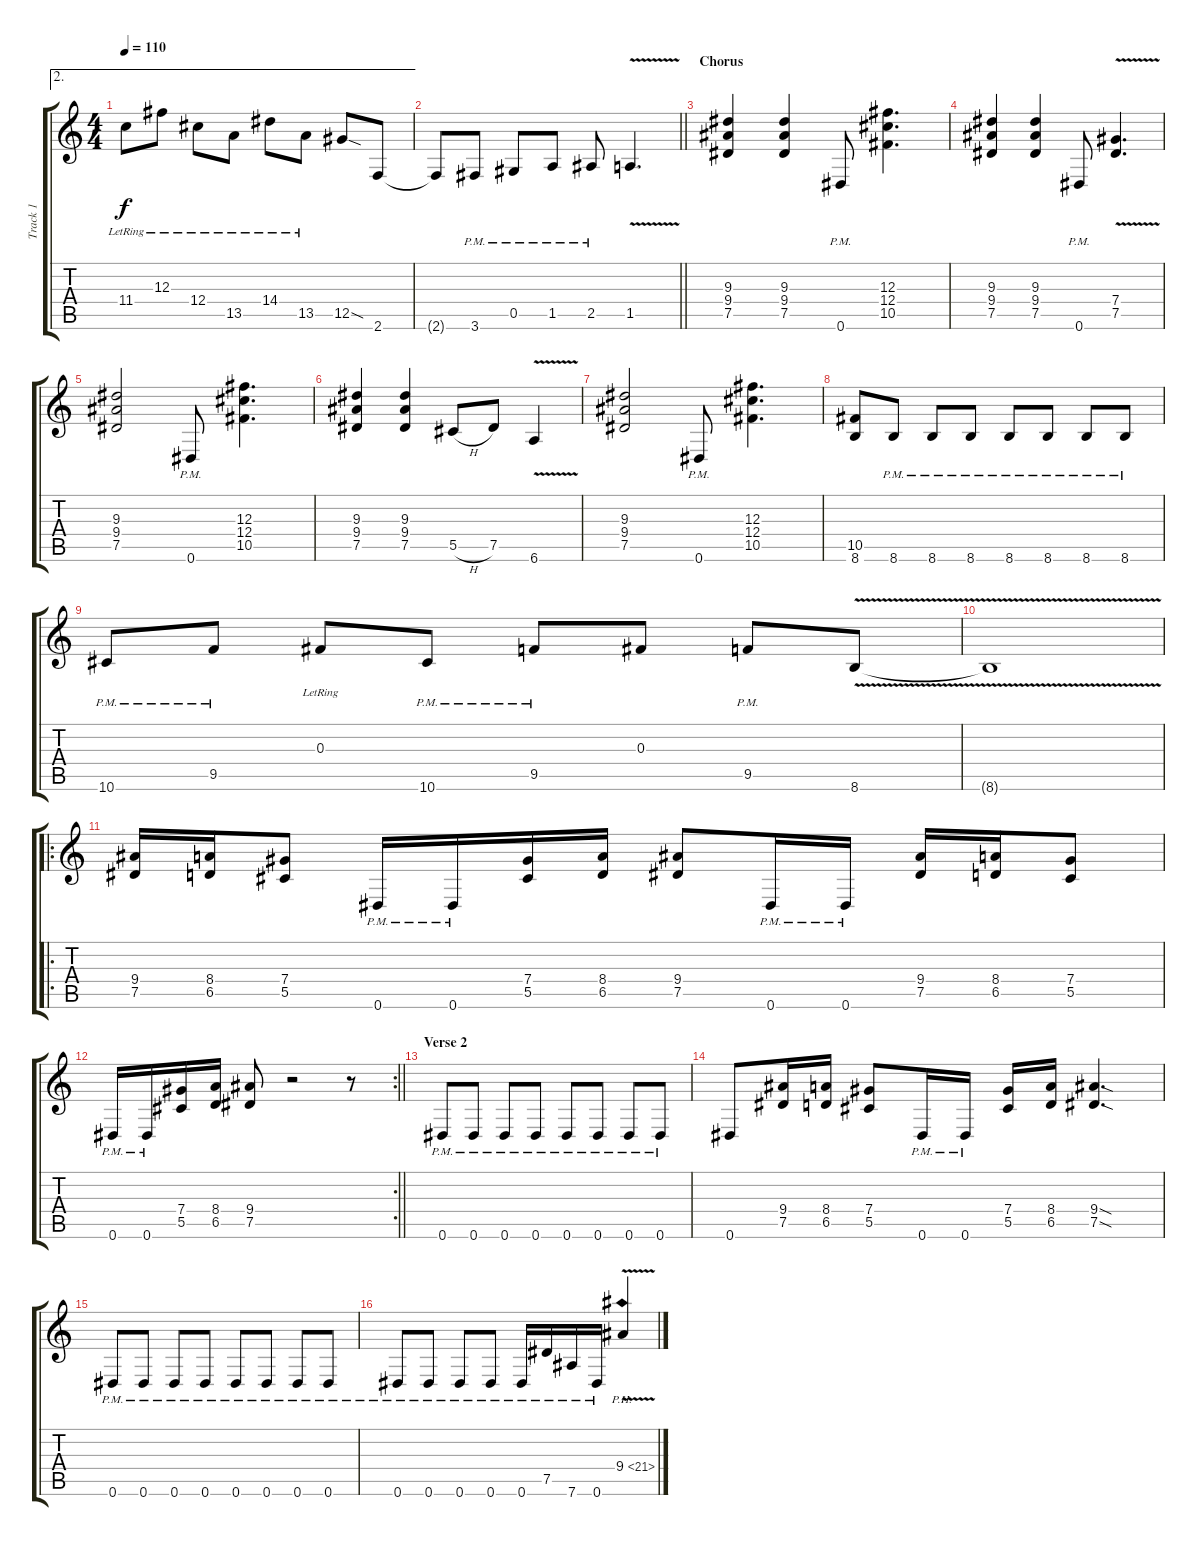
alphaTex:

\track ("Track 1" "Track 1") {instrument distortionguitar}
\staff {score tabs}
\tuning (Eb4 Bb3 Gb3 Db3 Ab2 Eb2) {hide}
\ae 2
\ts (4 4)
\tempo 110
\clef g2
\ks c
11.4{lr}.8{dy f} 12.3{lr}.8 12.4{lr}.8 13.5{lr}.8 14.4{lr}.8 13.5{lr}.8 12.5{sod}.8 2.6.8 |
\barLineRight lightlight
2.6{t}.8 3.6{pm}.8 0.5{pm}.8 1.5{pm}.8 2.5{pm}.8 1.5{v}.4{d} |
\section ("" "Chorus")
(9.3 9.4 7.5).4 (9.3 9.4 7.5).4 0.6{pm}.8 (12.3 12.4 10.5).4{d} |
(9.3 9.4 7.5).4 (9.3 9.4 7.5).4 0.6{pm}.8 (7.4{v} 7.5).4{d} |
(9.3 9.4 7.5).2 0.6{pm}.8 (12.3 12.4 10.5).4{d} |
(9.3 9.4 7.5).4 (9.3 9.4 7.5).4 5.5{h}.8 7.5.8 6.6{v}.4 |
(9.3 9.4 7.5).2 0.6{pm}.8 (12.3 12.4 10.5).4{d} |
(10.5 8.6).8 8.6{pm}.8 8.6{pm}.8 8.6{pm}.8 8.6{pm}.8 8.6{pm}.8 8.6{pm}.8 8.6{pm}.8 |
10.6{pm}.8 9.5{pm}.8 0.3{lr}.8 10.6{pm}.8 9.5{pm}.8 0.3.8 9.5{pm}.8 8.6{v}.8 |
8.6{t}.1 |
\ro
(9.4 7.5).16 (8.4 6.5).16 (7.4 5.5).8 0.6{pm}.16 0.6{pm}.16 (7.4 5.5).16 (8.4 6.5).16 (9.4 7.5).8 0.6{pm}.16 0.6{pm}.16 (9.4 7.5).16 (8.4 6.5).16 (7.4 5.5).8 |
\rc 2
\barLineRight lightlight
0.6{pm}.16 0.6{pm}.16 (7.4 5.5).16 (8.4 6.5).16 (9.4 7.5).8 r.2 r.8 |
\section ("" "Verse 2")
0.6{pm}.8 0.6{pm}.8 0.6{pm}.8 0.6{pm}.8 0.6{pm}.8 0.6{pm}.8 0.6{pm}.8 0.6{pm}.8 |
0.6.8 (9.4 7.5).16 (8.4 6.5).16 (7.4 5.5).8 0.6{pm}.16 0.6{pm}.16 (7.4 5.5).16 (8.4 6.5).16 (9.4{sod} 7.5{sod}).4{d} |
0.6{pm}.8 0.6{pm}.8 0.6{pm}.8 0.6{pm}.8 0.6{pm}.8 0.6{pm}.8 0.6{pm}.8 0.6{pm}.8 |
0.6{pm}.8 0.6{pm}.8 0.6{pm}.8 0.6{pm}.8 0.6{pm}.16 7.5{pm}.16 7.6{pm}.16 0.6{pm}.16 9.4{ph 12 v}.4
